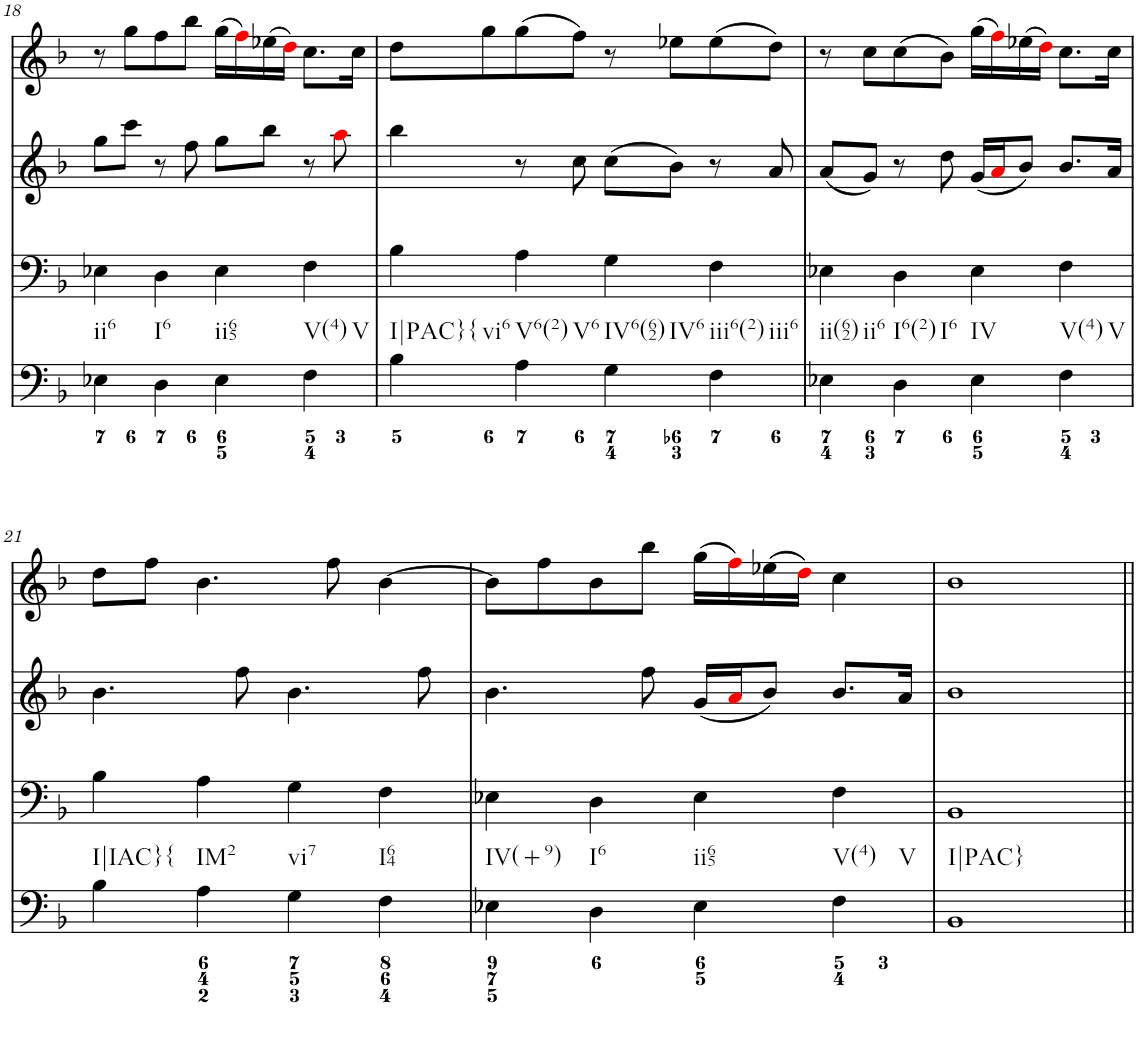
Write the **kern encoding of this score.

**kern	**kern	**kern	**kern
*part4	*part3	*part2	*part1
*staff4	*staff3	*staff2	*staff1
*I"Piano	*I"Piano	*I"Piano	*I"Piano
*I'Pno	*I'Pno	*I'Pno	*I'Pno
!!LO:PB:g=z
*clefF4	*clefF4	*clefG2	*clefG2
*k[b-]	*k[b-]	*k[b-]	*k[b-]
*F:	*F:	*F:	*F:
*M4/4	*M4/4	*M4/4	*M4/4
*met(c)	*met(c)	*met(c)	*met(c)
=18	=18	=18	=18
!LO:TX:b:t=ii6	!	!	!
4E-X\	4E-X\	8gg\L	8r
.	.	8ccc\J	8gg\L
!LO:TX:b:t=I6	!	!	!
4D\	4D\	8r	8ff\
.	.	8ff\	8bb-\J
!LO:TX:b:t=ii65	!	!	!
4E-\	4E-\	8gg\L	(16gg\LL
.	.	.	16ffi\)
.	.	8bb-\J	(16ee-X\
.	.	.	16ddi\JJ)
!LO:TX:b:t=V(4)	!	!	!
!LO:TX:b:t=V	!	!	!
4F\	4F\	8r	8.cc\L
.	.	8aai\	.
.	.	.	16cc\Jk
=19	=19	=19	=19
!LO:TX:b:t=I|PAC}{	!	!	!
!LO:TX:b:t=vi6	!	!	!
4B-\	4B-\	4bb-\	8dd\L
.	.	.	8gg\
!LO:TX:b:t=V6(2)	!	!	!
!LO:TX:b:t=V6	!	!	!
4A\	4A\	8r	(8gg\
.	.	8cc\	8ff\J)
!LO:TX:b:t=IV6(62)	!	!	!
!LO:TX:b:t=IV6	!	!	!
4G\	4G\	(8cc\L	8r
.	.	8b-\J)	8ee-X\L
!LO:TX:b:t=iii6(2)	!	!	!
!LO:TX:b:t=iii6	!	!	!
4F\	4F\	8r	(8ee-\
.	.	8a/	8dd\J)
=20	=20	=20	=20
!LO:TX:b:t=ii(62)	!	!	!
!LO:TX:b:t=ii6	!	!	!
4E-X\	4E-X\	(8a/L	8r
.	.	8g/J)	8cc\L
!LO:TX:b:t=I6(2)	!	!	!
!LO:TX:b:t=I6	!	!	!
4D\	4D\	8r	(8cc\
.	.	8dd\	8b-\J)
!LO:TX:b:t=IV	!	!	!
4E-\	4E-\	(16g/LL	(16gg\LL
.	.	16ai/J	16ffi\)
.	.	8b-/J)	(16ee-X\
.	.	.	16ddi\JJ)
!LO:TX:b:t=V(4)	!	!	!
!LO:TX:b:t=V	!	!	!
4F\	4F\	8.b-/L	8.cc\L
.	.	16a/Jk	16cc\Jk
!!LO:LB:g=z
=21	=21	=21	=21
!LO:TX:b:t=I|IAC}{	!	!	!
4B-\	4B-\	4.b-\	8dd\L
.	.	.	8ff\J
!LO:TX:b:t=IM2	!	!	!
4A\	4A\	.	4.b-\
.	.	8ff\	.
!LO:TX:b:t=vi7	!	!	!
4G\	4G\	4.b-\	.
.	.	.	8ff\
!LO:TX:b:t=I64	!	!	!
4F\	4F\	.	[4b-\
.	.	8ff\	.
=22	=22	=22	=22
!LO:TX:b:t=IV(+9)	!	!	!
4E-X\	4E-X\	4.b-\	8b-\L]
.	.	.	8ff\
!LO:TX:b:t=I6	!	!	!
4D\	4D\	.	8b-\
.	.	8ff\	8bb-\J
!LO:TX:b:t=ii65	!	!	!
4E-\	4E-\	(16g/LL	(16gg\LL
.	.	16ai/J	16ffi\)
.	.	8b-/J)	(16ee-X\
.	.	.	16ddi\JJ)
!LO:TX:b:t=V(4)	!	!	!
!LO:TX:b:t=V	!	!	!
4F\	4F\	8.b-/L	4cc\
.	.	16a/Jk	.
=23	=23	=23	=23
!LO:TX:b:t=I|PAC}	!	!	!
1BB-	1BB-	1b-	1b-
=||	=||	=||	=||
*-	*-	*-	*-
